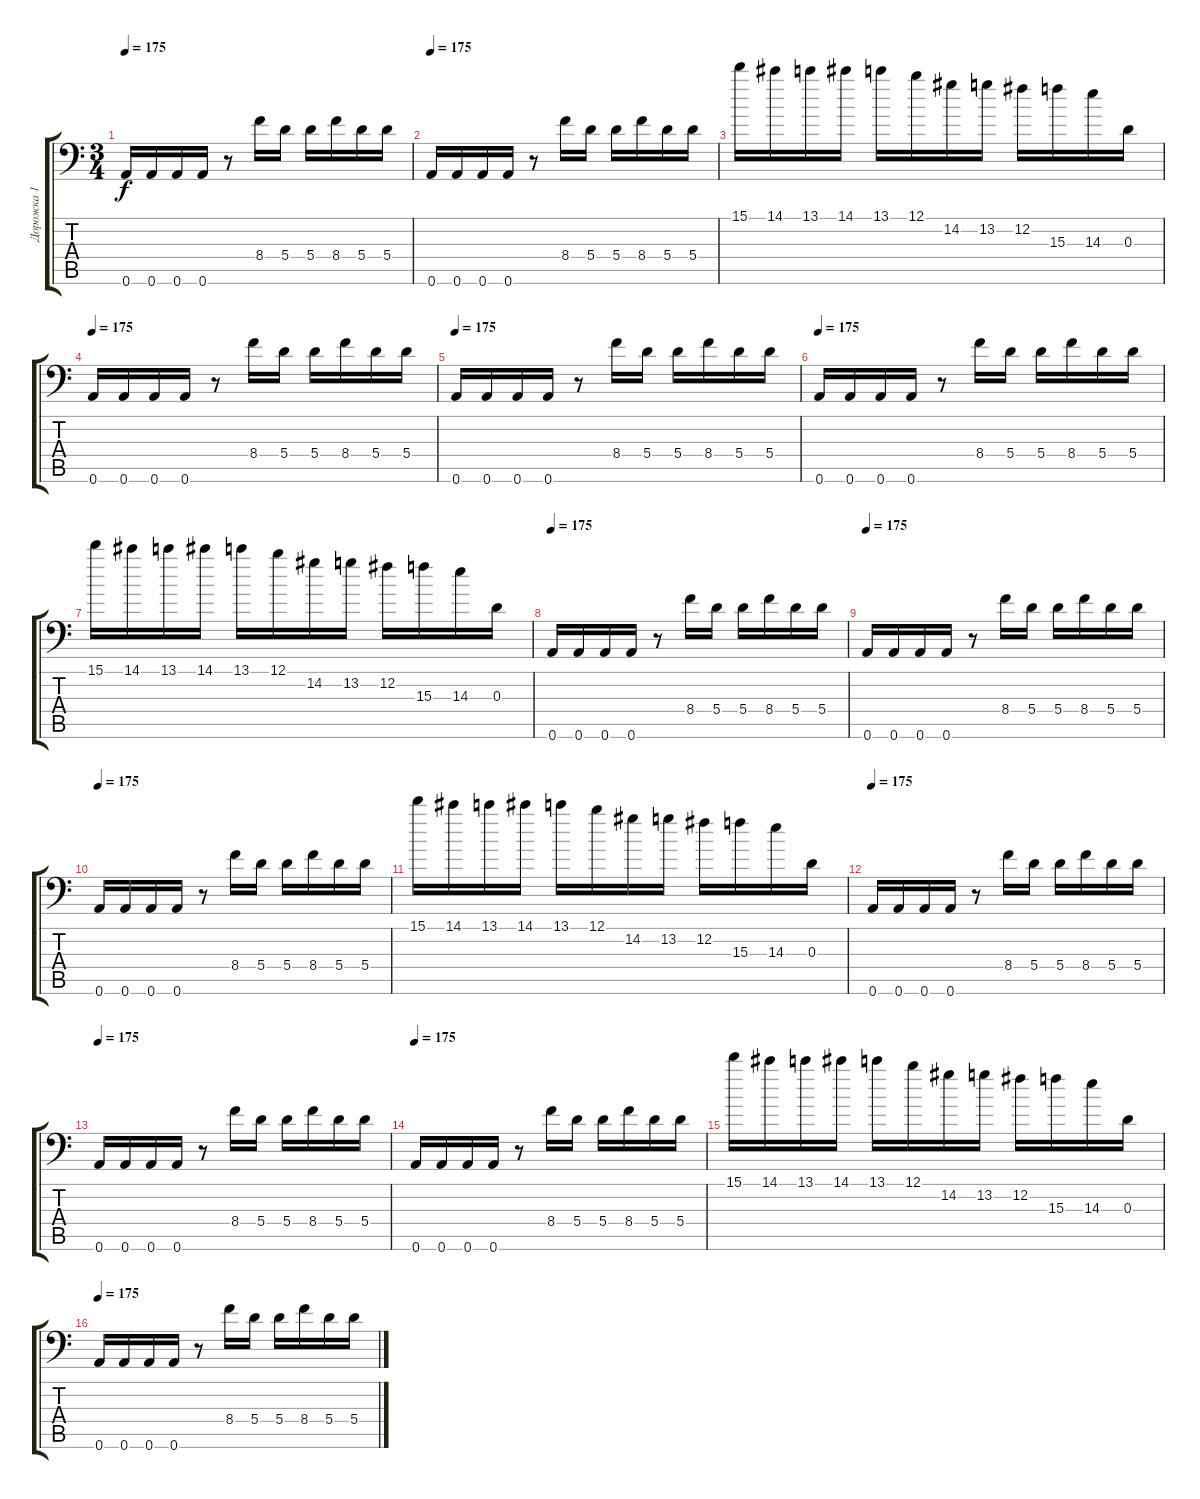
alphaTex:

\track ("Дорожка 1" "Дорожка 1") {instrument distortionguitar}
\staff {score tabs}
\tuning (B3 Gb3 D3 A2 E2 A1) {hide}
\ts (3 4)
\tempo 175
\clef f4
\ks c
0.6.16{dy f} 0.6.16 0.6.16 0.6.16 r.8 8.4.16 5.4.16 5.4.16 8.4.16 5.4.16 5.4.16 |
\tempo 175
0.6.16 0.6.16 0.6.16 0.6.16 r.8 8.4.16 5.4.16 5.4.16 8.4.16 5.4.16 5.4.16 |
15.1.16 14.1.16 13.1.16 14.1.16 13.1.16 12.1.16 14.2.16 13.2.16 12.2.16 15.3.16 14.3.16 0.3.16 |
\tempo 175
0.6.16 0.6.16 0.6.16 0.6.16 r.8 8.4.16 5.4.16 5.4.16 8.4.16 5.4.16 5.4.16 |
\tempo 175
0.6.16 0.6.16 0.6.16 0.6.16 r.8 8.4.16 5.4.16 5.4.16 8.4.16 5.4.16 5.4.16 |
\tempo 175
0.6.16 0.6.16 0.6.16 0.6.16 r.8 8.4.16 5.4.16 5.4.16 8.4.16 5.4.16 5.4.16 |
15.1.16 14.1.16 13.1.16 14.1.16 13.1.16 12.1.16 14.2.16 13.2.16 12.2.16 15.3.16 14.3.16 0.3.16 |
\tempo 175
0.6.16 0.6.16 0.6.16 0.6.16 r.8 8.4.16 5.4.16 5.4.16 8.4.16 5.4.16 5.4.16 |
\tempo 175
0.6.16 0.6.16 0.6.16 0.6.16 r.8 8.4.16 5.4.16 5.4.16 8.4.16 5.4.16 5.4.16 |
\tempo 175
0.6.16 0.6.16 0.6.16 0.6.16 r.8 8.4.16 5.4.16 5.4.16 8.4.16 5.4.16 5.4.16 |
15.1.16 14.1.16 13.1.16 14.1.16 13.1.16 12.1.16 14.2.16 13.2.16 12.2.16 15.3.16 14.3.16 0.3.16 |
\tempo 175
0.6.16 0.6.16 0.6.16 0.6.16 r.8 8.4.16 5.4.16 5.4.16 8.4.16 5.4.16 5.4.16 |
\tempo 175
0.6.16 0.6.16 0.6.16 0.6.16 r.8 8.4.16 5.4.16 5.4.16 8.4.16 5.4.16 5.4.16 |
\tempo 175
0.6.16 0.6.16 0.6.16 0.6.16 r.8 8.4.16 5.4.16 5.4.16 8.4.16 5.4.16 5.4.16 |
15.1.16 14.1.16 13.1.16 14.1.16 13.1.16 12.1.16 14.2.16 13.2.16 12.2.16 15.3.16 14.3.16 0.3.16 |
\tempo 175
0.6.16 0.6.16 0.6.16 0.6.16 r.8 8.4.16 5.4.16 5.4.16 8.4.16 5.4.16 5.4.16
